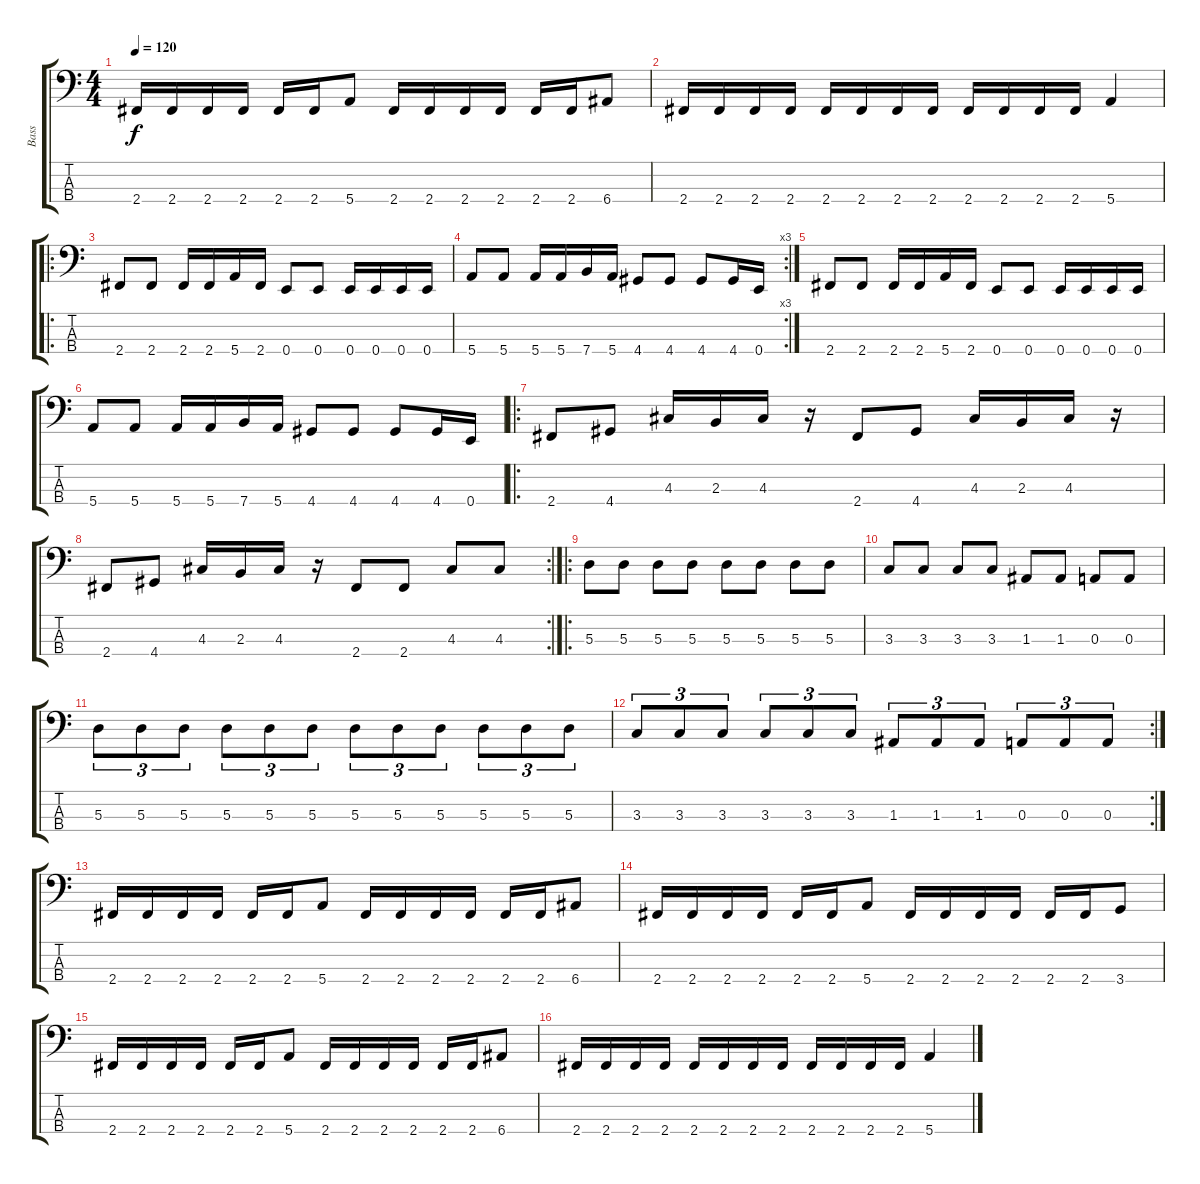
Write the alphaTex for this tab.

\track ("Bass" "Bass") {instrument electricbassfinger}
\staff {score tabs}
\tuning (G2 D2 A1 E1) {hide}
\ts (4 4)
\tempo 120
\clef f4
\ks c
2.4.16{dy f} 2.4.16 2.4.16 2.4.16 2.4.16 2.4.16 5.4.8 2.4.16 2.4.16 2.4.16 2.4.16 2.4.16 2.4.16 6.4.8 |
2.4.16 2.4.16 2.4.16 2.4.16 2.4.16 2.4.16 2.4.16 2.4.16 2.4.16 2.4.16 2.4.16 2.4.16 5.4.4 |
\ro
2.4.8{volume 16 instrument electricguitarclean} 2.4.8 2.4.16 2.4.16 5.4.16 2.4.16 0.4.8 0.4.8 0.4.16 0.4.16 0.4.16 0.4.16 |
\rc 3
5.4.8 5.4.8 5.4.16 5.4.16 7.4.16 5.4.16 4.4.8 4.4.8 4.4.8 4.4.16 0.4.16 |
2.4.8{volume 16 instrument electricguitarclean} 2.4.8 2.4.16 2.4.16 5.4.16 2.4.16 0.4.8 0.4.8 0.4.16 0.4.16 0.4.16 0.4.16 |
5.4.8 5.4.8 5.4.16 5.4.16 7.4.16 5.4.16 4.4.8 4.4.8 4.4.8 4.4.16 0.4.16 |
\ro
2.4.8{instrument electricbassfinger} 4.4.8 4.3.16 2.3.16 4.3.16 r.16 2.4.8 4.4.8 4.3.16 2.3.16 4.3.16 r.16 |
\rc 2
2.4.8 4.4.8 4.3.16 2.3.16 4.3.16 r.16 2.4.8 2.4.8 4.3.8 4.3.8 |
\ro
5.3.8 5.3.8 5.3.8 5.3.8 5.3.8 5.3.8 5.3.8 5.3.8 |
3.3.8 3.3.8 3.3.8 3.3.8 1.3.8 1.3.8 0.3.8 0.3.8 |
5.3.8{tu (3 2)} 5.3.8{tu (3 2)} 5.3.8{tu (3 2)} 5.3.8{tu (3 2)} 5.3.8{tu (3 2)} 5.3.8{tu (3 2)} 5.3.8{tu (3 2)} 5.3.8{tu (3 2)} 5.3.8{tu (3 2)} 5.3.8{tu (3 2)} 5.3.8{tu (3 2)} 5.3.8{tu (3 2)} |
\rc 2
3.3.8{tu (3 2)} 3.3.8{tu (3 2)} 3.3.8{tu (3 2)} 3.3.8{tu (3 2)} 3.3.8{tu (3 2)} 3.3.8{tu (3 2)} 1.3.8{tu (3 2)} 1.3.8{tu (3 2)} 1.3.8{tu (3 2)} 0.3.8{tu (3 2)} 0.3.8{tu (3 2)} 0.3.8{tu (3 2)} |
2.4.16 2.4.16 2.4.16 2.4.16 2.4.16 2.4.16 5.4.8 2.4.16 2.4.16 2.4.16 2.4.16 2.4.16 2.4.16 6.4.8 |
2.4.16 2.4.16 2.4.16 2.4.16 2.4.16 2.4.16 5.4.8 2.4.16 2.4.16 2.4.16 2.4.16 2.4.16 2.4.16 3.4.8 |
2.4.16 2.4.16 2.4.16 2.4.16 2.4.16 2.4.16 5.4.8 2.4.16 2.4.16 2.4.16 2.4.16 2.4.16 2.4.16 6.4.8 |
2.4.16 2.4.16 2.4.16 2.4.16 2.4.16 2.4.16 2.4.16 2.4.16 2.4.16 2.4.16 2.4.16 2.4.16 5.4.4
